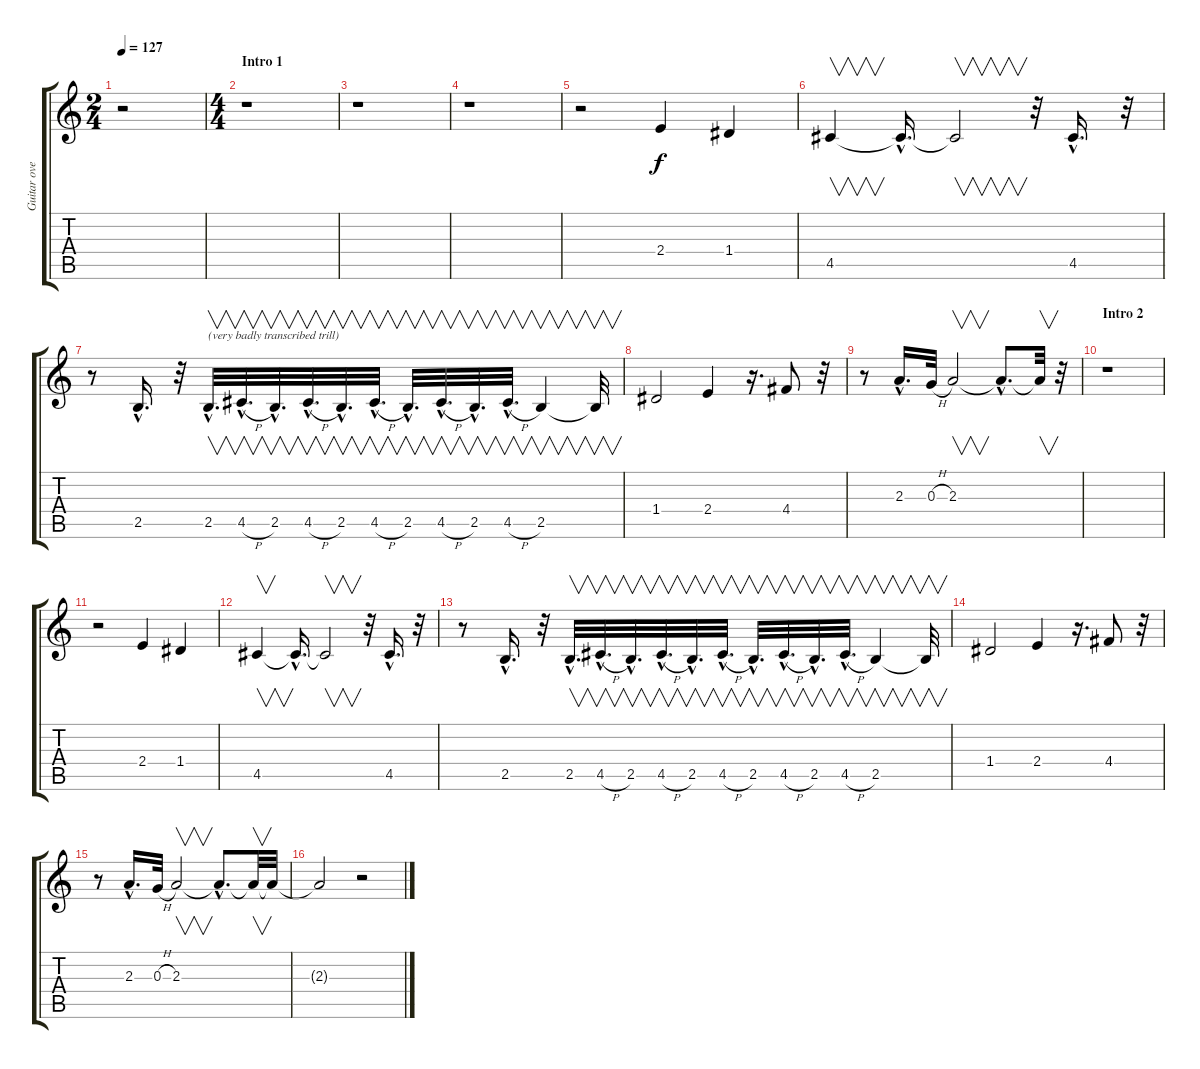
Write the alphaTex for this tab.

\track ("Guitar overdubs" "Guitar ove") {instrument overdrivenguitar}
\staff {score tabs}
\tuning (E4 B3 G3 D3 A2 E2) {hide}
\ts (2 4)
\tempo 127
\clef g2
\ks c
r.2{dy f instrument overdrivenguitar} |
\ts (4 4)
\section ("" "Intro 1")
r.1 |
r.1 |
r.1 |
r.2 2.4.4 1.4.4 |
4.5.4{v} 4.5{hac t}.16{d} 4.5{t}.2{v} r.32 4.5{hac}.16{d} r.32 |
r.8 2.5{hac}.16{d} r.32 2.5{hac}.32{v d txt "(very badly transcribed trill)"} 4.5{h hac}.32{v d} 2.5{hac}.32{v d} 4.5{h hac}.32{v d} 2.5{hac}.32{v d} 4.5{h hac}.32{v d} 2.5{hac}.32{v d} 4.5{h hac}.32{v d} 2.5{hac}.32{v d} 4.5{h hac}.32{v d} 2.5.4{v} 2.5{t}.32{v} |
1.4.2 2.4.4 r.16{d} 4.4.8 r.32 |
r.8 2.3{hac}.16{d} 0.3{h}.32 2.3.2{v} 2.3{hac t}.8{d} 2.3{t}.32{v} r.32 |
\section ("" "Intro 2")
r.1 |
r.2 2.4.4 1.4.4 |
4.5.4{v} 4.5{hac t}.16{d} 4.5{t}.2{v} r.32 4.5{hac}.16{d} r.32 |
r.8 2.5{hac}.16{d} r.32 2.5{hac}.32{v d} 4.5{h hac}.32{v d} 2.5{hac}.32{v d} 4.5{h hac}.32{v d} 2.5{hac}.32{v d} 4.5{h hac}.32{v d} 2.5{hac}.32{v d} 4.5{h hac}.32{v d} 2.5{hac}.32{v d} 4.5{h hac}.32{v d} 2.5.4{v} 2.5{t}.32{v} |
1.4.2 2.4.4 r.16{d} 4.4.8 r.32 |
r.8 2.3{hac}.16{d} 0.3{h}.32 2.3.2{v} 2.3{hac t}.8{d} 2.3{t}.32{v} 2.3{t}.32 |
2.3{t}.2 r.2
